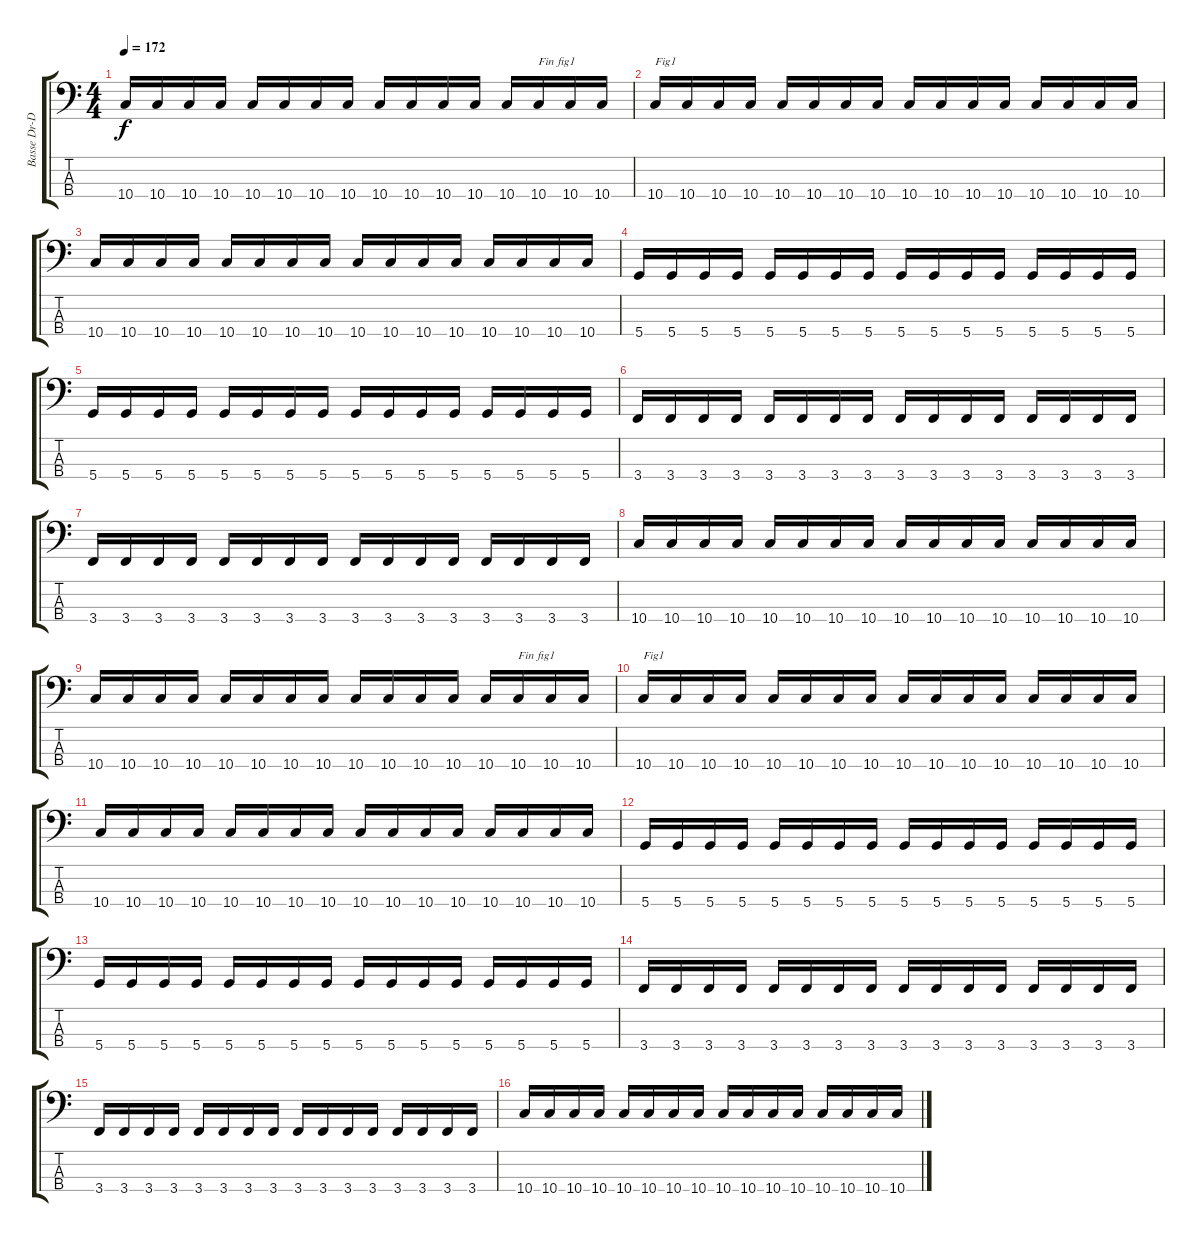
\track ("Basse Dr-D" "Basse Dr-D") {instrument electricbasspick}
\staff {score tabs}
\tuning (G2 D2 A1 D1) {hide}
\ts (4 4)
\tempo 172
\clef f4
\ks c
10.4.16{dy f} 10.4.16 10.4.16 10.4.16 10.4.16 10.4.16 10.4.16 10.4.16 10.4.16 10.4.16 10.4.16 10.4.16 10.4.16 10.4.16{txt "Fin fig1"} 10.4.16 10.4.16 |
10.4.16{txt "Fig1"} 10.4.16 10.4.16 10.4.16 10.4.16 10.4.16 10.4.16 10.4.16 10.4.16 10.4.16 10.4.16 10.4.16 10.4.16 10.4.16 10.4.16 10.4.16 |
10.4.16 10.4.16 10.4.16 10.4.16 10.4.16 10.4.16 10.4.16 10.4.16 10.4.16 10.4.16 10.4.16 10.4.16 10.4.16 10.4.16 10.4.16 10.4.16 |
5.4.16 5.4.16 5.4.16 5.4.16 5.4.16 5.4.16 5.4.16 5.4.16 5.4.16 5.4.16 5.4.16 5.4.16 5.4.16 5.4.16 5.4.16 5.4.16 |
5.4.16 5.4.16 5.4.16 5.4.16 5.4.16 5.4.16 5.4.16 5.4.16 5.4.16 5.4.16 5.4.16 5.4.16 5.4.16 5.4.16 5.4.16 5.4.16 |
3.4.16 3.4.16 3.4.16 3.4.16 3.4.16 3.4.16 3.4.16 3.4.16 3.4.16 3.4.16 3.4.16 3.4.16 3.4.16 3.4.16 3.4.16 3.4.16 |
3.4.16 3.4.16 3.4.16 3.4.16 3.4.16 3.4.16 3.4.16 3.4.16 3.4.16 3.4.16 3.4.16 3.4.16 3.4.16 3.4.16 3.4.16 3.4.16 |
10.4.16 10.4.16 10.4.16 10.4.16 10.4.16 10.4.16 10.4.16 10.4.16 10.4.16 10.4.16 10.4.16 10.4.16 10.4.16 10.4.16 10.4.16 10.4.16 |
10.4.16 10.4.16 10.4.16 10.4.16 10.4.16 10.4.16 10.4.16 10.4.16 10.4.16 10.4.16 10.4.16 10.4.16 10.4.16 10.4.16{txt "Fin fig1"} 10.4.16 10.4.16 |
10.4.16{txt "Fig1"} 10.4.16 10.4.16 10.4.16 10.4.16 10.4.16 10.4.16 10.4.16 10.4.16 10.4.16 10.4.16 10.4.16 10.4.16 10.4.16 10.4.16 10.4.16 |
10.4.16 10.4.16 10.4.16 10.4.16 10.4.16 10.4.16 10.4.16 10.4.16 10.4.16 10.4.16 10.4.16 10.4.16 10.4.16 10.4.16 10.4.16 10.4.16 |
5.4.16 5.4.16 5.4.16 5.4.16 5.4.16 5.4.16 5.4.16 5.4.16 5.4.16 5.4.16 5.4.16 5.4.16 5.4.16 5.4.16 5.4.16 5.4.16 |
5.4.16 5.4.16 5.4.16 5.4.16 5.4.16 5.4.16 5.4.16 5.4.16 5.4.16 5.4.16 5.4.16 5.4.16 5.4.16 5.4.16 5.4.16 5.4.16 |
3.4.16 3.4.16 3.4.16 3.4.16 3.4.16 3.4.16 3.4.16 3.4.16 3.4.16 3.4.16 3.4.16 3.4.16 3.4.16 3.4.16 3.4.16 3.4.16 |
3.4.16 3.4.16 3.4.16 3.4.16 3.4.16 3.4.16 3.4.16 3.4.16 3.4.16 3.4.16 3.4.16 3.4.16 3.4.16 3.4.16 3.4.16 3.4.16 |
10.4.16 10.4.16 10.4.16 10.4.16 10.4.16 10.4.16 10.4.16 10.4.16 10.4.16 10.4.16 10.4.16 10.4.16 10.4.16 10.4.16 10.4.16 10.4.16
